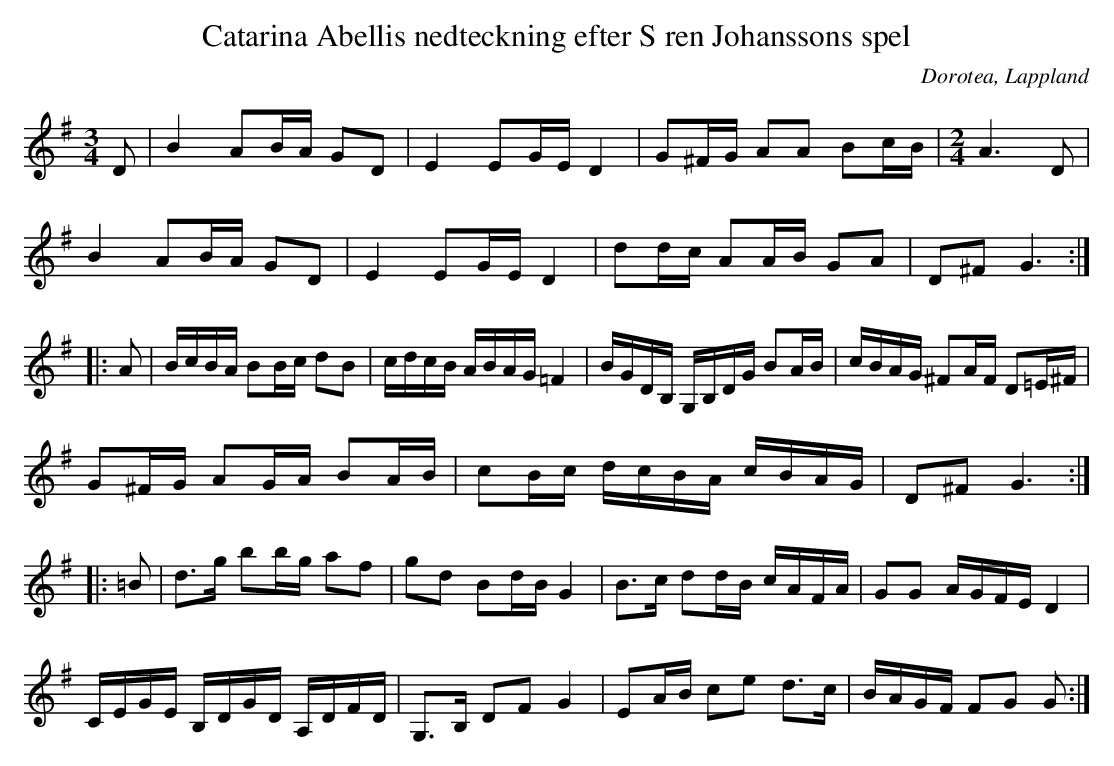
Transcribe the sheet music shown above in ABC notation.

X:1
T:Catarina Abellis nedteckning efter S ren Johanssons spel
O:Dorotea, Lappland
M:3/4
K:G
D | B2 AB/A/ GD | E2 EG/E/ D2 | G^F/G/ AA Bc/B/ |[M:2/4] A3 D |
B2 AB/A/ GD | E2 EG/E/ D2 | dd/c/ AA/B/ GA | D^F G3 :|
|: A | B/c/B/A/ BB/c/ dB | c/d/c/B/ A/B/A/G/ =F2 | B/G/D/B,/ G,/B,/D/G/ BA/B/ | c/B/A/G/ ^FA/F/ D=E/^F/ |
G^F/G/ AG/A/ BA/B/ | cB/c/ d/c/B/A/ c/B/A/G/ | D^F G3 :|
K:G
|:=B | d>g bb/g/ af | gd Bd/B/ G2 | B>c dd/B/ c/A/F/A/ | GG A/G/F/E/ D2 |
C/E/G/E/ B,/D/G/D/ A,/D/F/D/ | G,>B, DF G2 | EA/B/ ce d>c | B/A/G/F/ FG G :|
